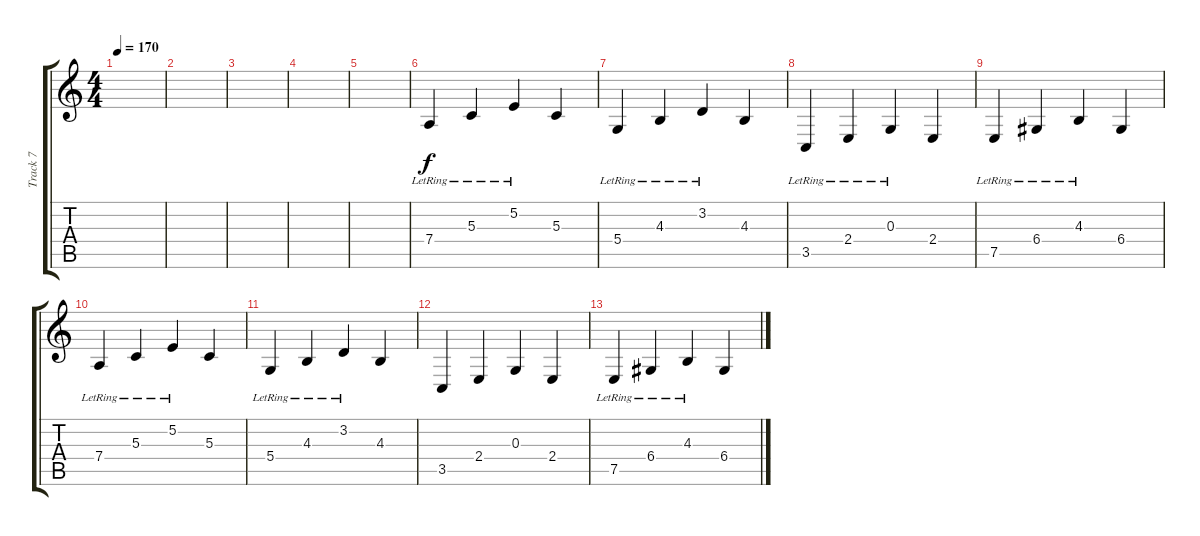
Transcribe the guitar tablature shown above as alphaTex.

\track ("Track 7" "Track 7") {instrument brightacousticpiano}
\staff {score tabs}
\tuning (E4 B3 G3 D3 A2 D2) {hide}
\ts (4 4)
\tempo 170
\clef g2
\ks c
|
|
|
|
|
7.4{lr}.4 5.3{lr}.4 5.2{lr}.4 5.3.4 |
5.4{lr}.4 4.3{lr}.4 3.2{lr}.4 4.3.4 |
3.5{lr}.4 2.4{lr}.4 0.3{lr}.4 2.4.4 |
7.5{lr}.4 6.4{lr}.4 4.3{lr}.4 6.4.4 |
7.4{lr}.4 5.3{lr}.4 5.2{lr}.4 5.3.4 |
5.4{lr}.4 4.3{lr}.4 3.2{lr}.4 4.3.4 |
3.5.4 2.4.4 0.3.4 2.4.4 |
7.5{lr}.4 6.4{lr}.4 4.3{lr}.4 6.4.4
